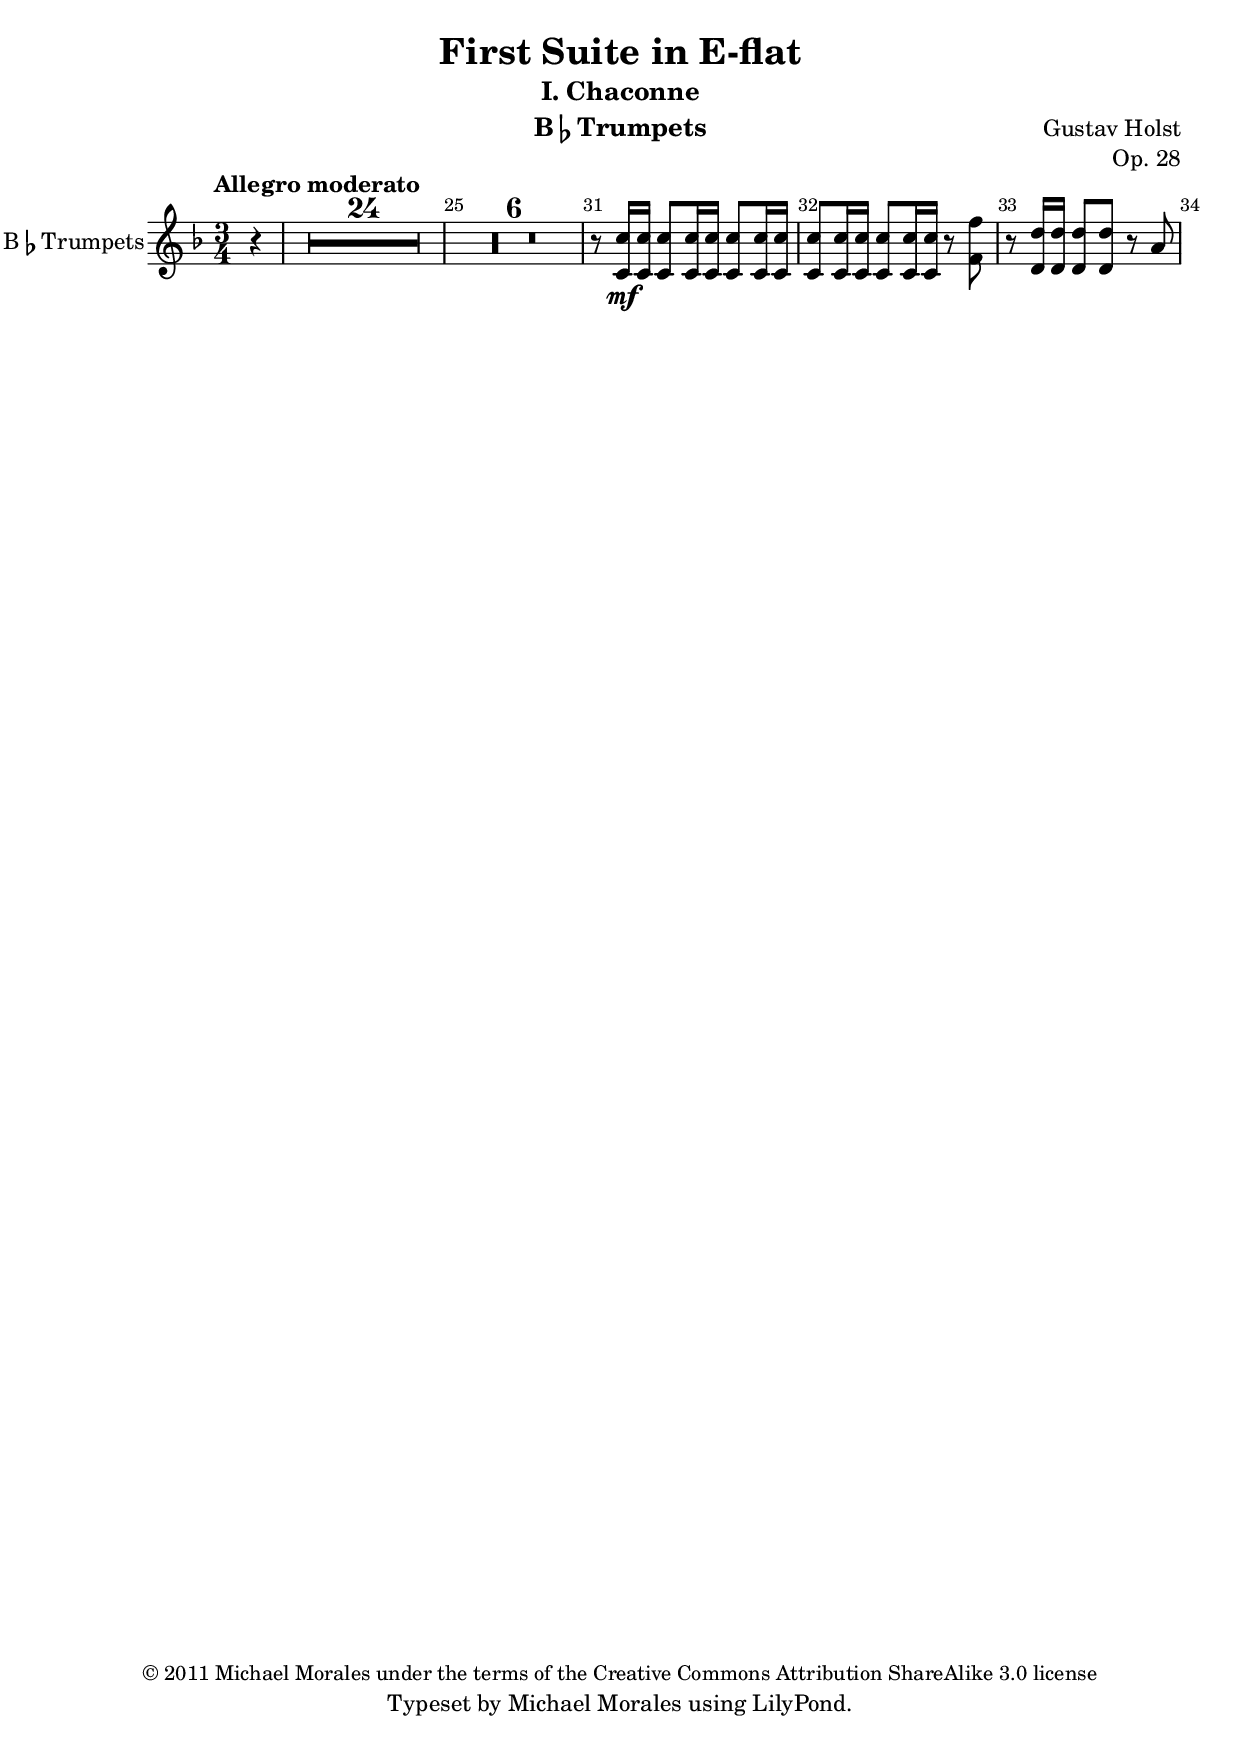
% Created on Sun Feb 27 22:12 PDT 2011

%----------------------------------------------------------------------------
%If there are any errors or anything you want to praise/complain about please
%feel free to contact me at thenewmikemoral [at] aol [dot] com.
%
%This file is based on a public domain score is is released under the
%Creative Commons Attribution ShareAlike 3.0 License.
%----------------------------------------------------------------------------

\version "2.12.3"  

\header {
	title = \markup { "First Suite in E-flat" } 
	subtitle = "I. Chaconne" 
 	composer = "Gustav Holst" 
 	opus = "Op. 28" 
 	instrument = \markup { "B" \flat "Trumpets" }
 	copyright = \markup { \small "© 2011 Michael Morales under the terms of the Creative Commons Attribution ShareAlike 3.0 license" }
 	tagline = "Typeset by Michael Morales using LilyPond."
 	}
 	
cpap = \markup {\italic "cres. poco a poco"}
 
staffTrumpetInBb = \new Staff {
	\time 3/4
	\set Staff.instrumentName = \markup { "B" \flat "Trumpets" }
	\set Staff.midiInstrument = "trumpet"
	\transposition ais,
	\key f \major
	\clef treble
	\relative c' { 	
	% Rest measures contracted to single measure
	\compressFullBarRests
	\override Score.BarNumber #'break-visibility = #'#(#t #t #t)
	\bar ""  % Permit first bar number to be printed
	\tempo "Allegro moderato"
	\partial 4 r4
	R2.*24
	R2.*6
	r8 <c c'>16-\mf <c c'> <c c'>8[ <c c'>16 <c c'>] <c c'>8[ <c c'>16 <c c'>]
	<c c'>8[ <c c'>16 <c c'>] <c c'>8[ <c c'>16 <c c'>] r8 <f f'>8
	r8 <d d'>16 <d d'> <d d'>8 <d d'> r8 a'
	}
}

\score {
	<<
		\staffTrumpetInBb
	>>
	
	\midi {
	}

  \layout {
  }
}

\paper {
	#(set-paper-size "a4")
	auto-first-page-number = ##f
	first-page-number = 1
	print-first-page-number = ##f
	print-page-number = ##t
}
